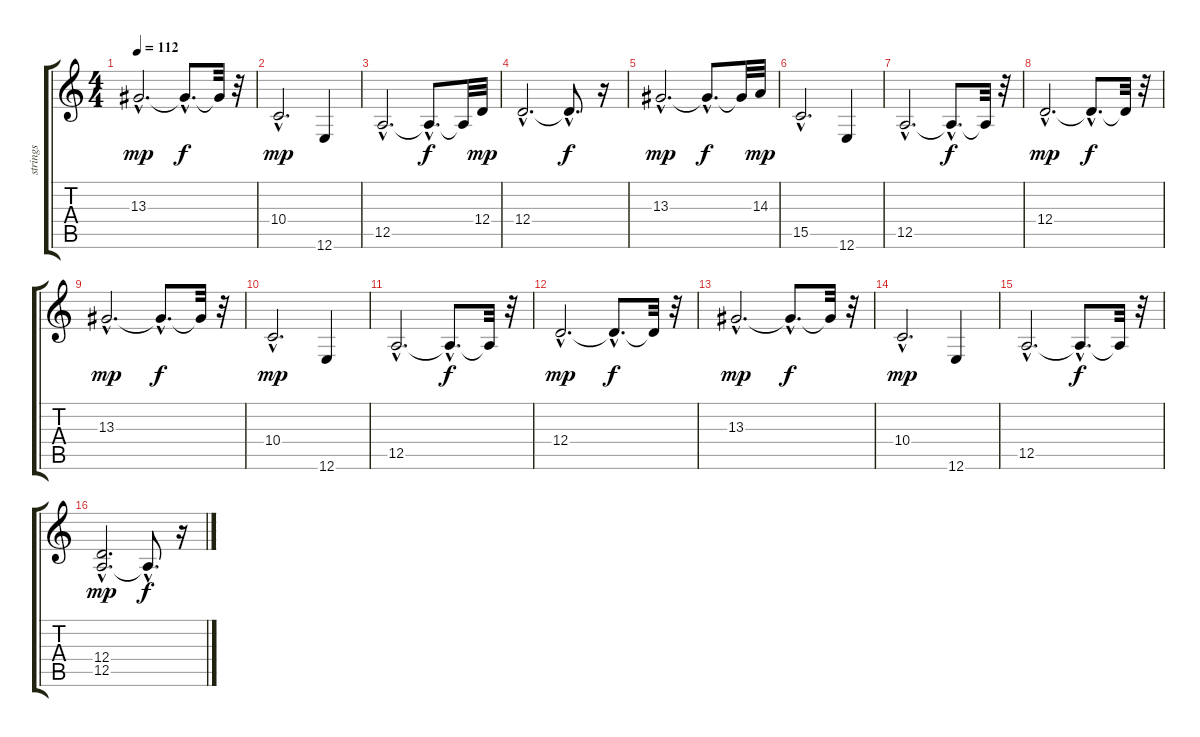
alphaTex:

\track ("strings" "strings") {instrument stringensemble2}
\staff {score tabs}
\tuning (E4 B3 G3 D3 A2 E2) {hide}
\ts (4 4)
\tempo 112
\clef g2
\ks c
13.3{hac}.2{d dy mp} 13.3{hac t}.8{d dy f} 13.3{t}.32 r.32 |
10.4{hac}.2{d dy mp} 12.6.4 |
12.5{hac}.2{d} 12.5{hac t}.8{d dy f} 12.5{t}.32 12.4.32{dy mp} |
12.4{hac}.2{d} 12.4{hac t}.8{d dy f} r.16 |
13.3{hac}.2{d dy mp} 13.3{hac t}.8{d dy f} 13.3{t}.32 14.3.32{dy mp} |
15.5{hac}.2{d} 12.6.4 |
12.5{hac}.2{d} 12.5{hac t}.8{d dy f} 12.5{t}.32 r.32 |
12.4{hac}.2{d dy mp} 12.4{hac t}.8{d dy f} 12.4{t}.32 r.32 |
13.3{hac}.2{d dy mp} 13.3{hac t}.8{d dy f} 13.3{t}.32 r.32 |
10.4{hac}.2{d dy mp} 12.6.4 |
12.5{hac}.2{d} 12.5{hac t}.8{d dy f} 12.5{t}.32 r.32 |
12.4{hac}.2{d dy mp} 12.4{hac t}.8{d dy f} 12.4{t}.32 r.32 |
13.3{hac}.2{d dy mp} 13.3{hac t}.8{d dy f} 13.3{t}.32 r.32 |
10.4{hac}.2{d dy mp} 12.6.4 |
12.5{hac}.2{d} 12.5{hac t}.8{d dy f} 12.5{t}.32 r.32 |
(12.4 12.5{hac}).2{d dy mp} 12.5{hac t}.8{d dy f} r.16
